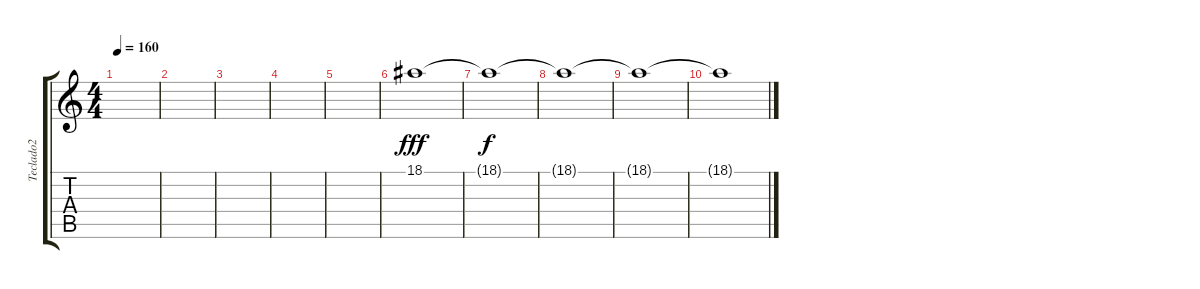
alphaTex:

\track ("Teclado2" "Teclado2") {instrument stringensemble1}
\staff {score tabs}
\tuning (E4 B3 G3 D3 A2 E2) {hide}
\ts (4 4)
\tempo 160
\clef g2
\ks c
|
|
|
|
|
18.1.1{dy fff volume 12} |
18.1{t}.1{dy f} |
18.1{t}.1 |
18.1{t}.1 |
18.1{t}.1
